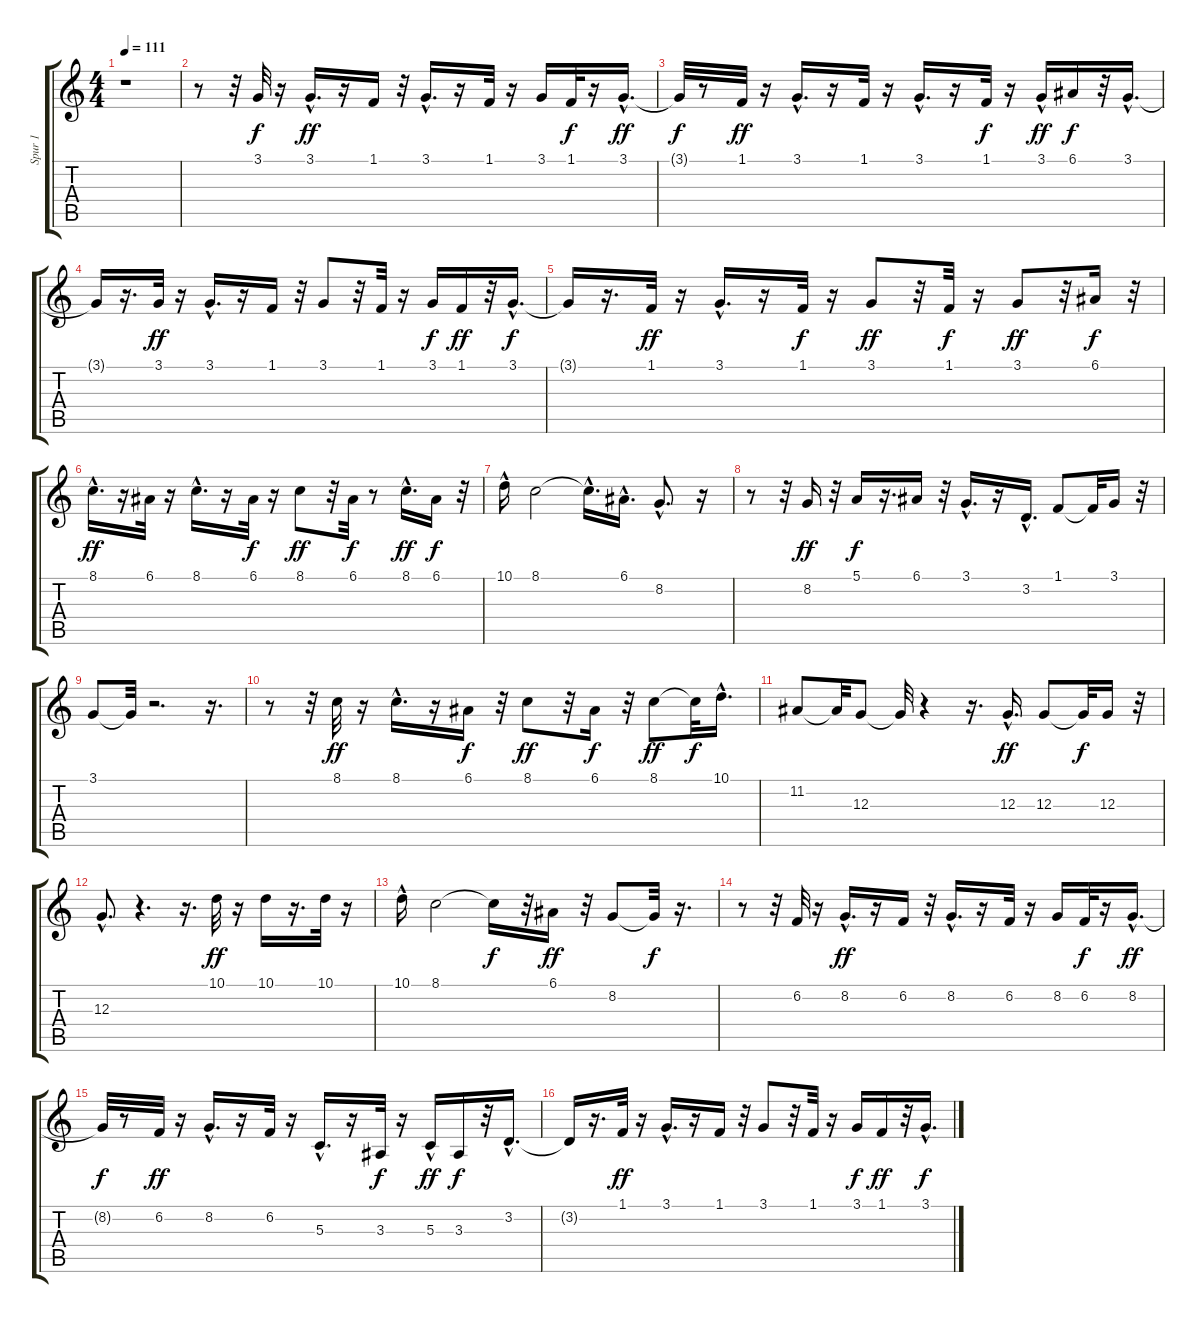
\track ("Spur 1" "Spur 1") {instrument piccolo}
\staff {score tabs}
\tuning (E4 B3 G3 D3 A2 E2) {hide}
\ts (4 4)
\tempo 111
\clef g2
\ks c
r.1{dy f} |
r.8 r.32 3.1.32 r.16 3.1{hac}.16{d dy ff} r.16 1.1.16 r.32 3.1{hac}.16{d} r.16 1.1.32 r.16 3.1.16 1.1.32{dy f} r.16 3.1{hac}.16{d dy ff} |
3.1{t}.32{dy f} r.8 1.1.32{dy ff} r.16 3.1{hac}.16{d} r.16 1.1.32 r.16 3.1{hac}.16{d} r.16 1.1.32{dy f} r.16 3.1{hac}.16{dy ff} 6.1.16{dy f} r.32 3.1{hac}.16{d} |
3.1{t}.16 r.16{d} 3.1.32{dy ff} r.16 3.1{hac}.16{d} r.16 1.1.16 r.32 3.1.8 r.32 1.1.32 r.16 3.1.16{dy f} 1.1.16{dy ff} r.32 3.1{hac}.16{d dy f} |
3.1{t}.16 r.16{d} 1.1.32{dy ff} r.16 3.1{hac}.16{d} r.16 1.1.32{dy f} r.16 3.1.8{dy ff} r.32 1.1.32{dy f} r.16 3.1.8{dy ff} r.32 6.1.16{dy f} r.32 |
8.1{hac}.16{d dy ff} r.16 6.1.32 r.16 8.1{hac}.16{d} r.16 6.1.32{dy f} r.16 8.1.8{dy ff} r.32 6.1.32{dy f} r.8 8.1{hac}.16{d dy ff} 6.1.16{dy f} r.32 |
10.1{hac}.16 8.1.2 8.1{hac t}.16{d} 6.1{hac}.16{d} 8.2{hac}.8{d} r.16 |
r.8 r.32 8.2.16{dy ff} r.32 5.1.16{dy f} r.16{d} 6.1.16 r.32 3.1{hac}.16{d} r.16 3.2{hac}.16{d} 1.1.8 1.1{t}.32 3.1.16 r.32 |
3.1.8 3.1{t}.32 r.2{d} r.16{d} |
r.8 r.32 8.1.32{dy ff} r.16 8.1{hac}.16{d} r.16 6.1.16{dy f} r.32 8.1.8{dy ff} r.32 6.1.16{dy f} r.32 8.1.8{dy ff} 8.1{t}.32{dy f} 10.1{hac}.16{d} |
11.2.8 11.2{t}.32 12.3.8 12.3{t}.32 r.4 r.16{d} 12.3{hac}.16{d dy ff} 12.3.8 12.3{t}.32{dy f} 12.3.16 r.32 |
12.3{hac}.8{d} r.4{d} r.16{d} 10.1.32{dy ff} r.16 10.1.16 r.16{d} 10.1.32 r.16 |
10.1{hac}.16 8.1.2 8.1{t}.16{dy f} r.32 6.1.16{dy ff} r.32 8.2.8 8.2{t}.32{dy f} r.16{d} |
r.8 r.32 6.2.32 r.16 8.2{hac}.16{d dy ff} r.16 6.2.16 r.32 8.2{hac}.16{d} r.16 6.2.32 r.16 8.2.16 6.2.32{dy f} r.16 8.2{hac}.16{d dy ff} |
8.2{t}.32{dy f} r.8 6.2.32{dy ff} r.16 8.2{hac}.16{d} r.16 6.2.32 r.16 5.3{hac}.16{d} r.16 3.3.32{dy f} r.16 5.3{hac}.16{dy ff} 3.3.16{dy f} r.32 3.2{hac}.16{d} |
3.2{t}.16 r.16{d} 1.1.32{dy ff} r.16 3.1{hac}.16{d} r.16 1.1.16 r.32 3.1.8 r.32 1.1.32 r.16 3.1.16{dy f} 1.1.16{dy ff} r.32 3.1{hac}.16{d dy f}
